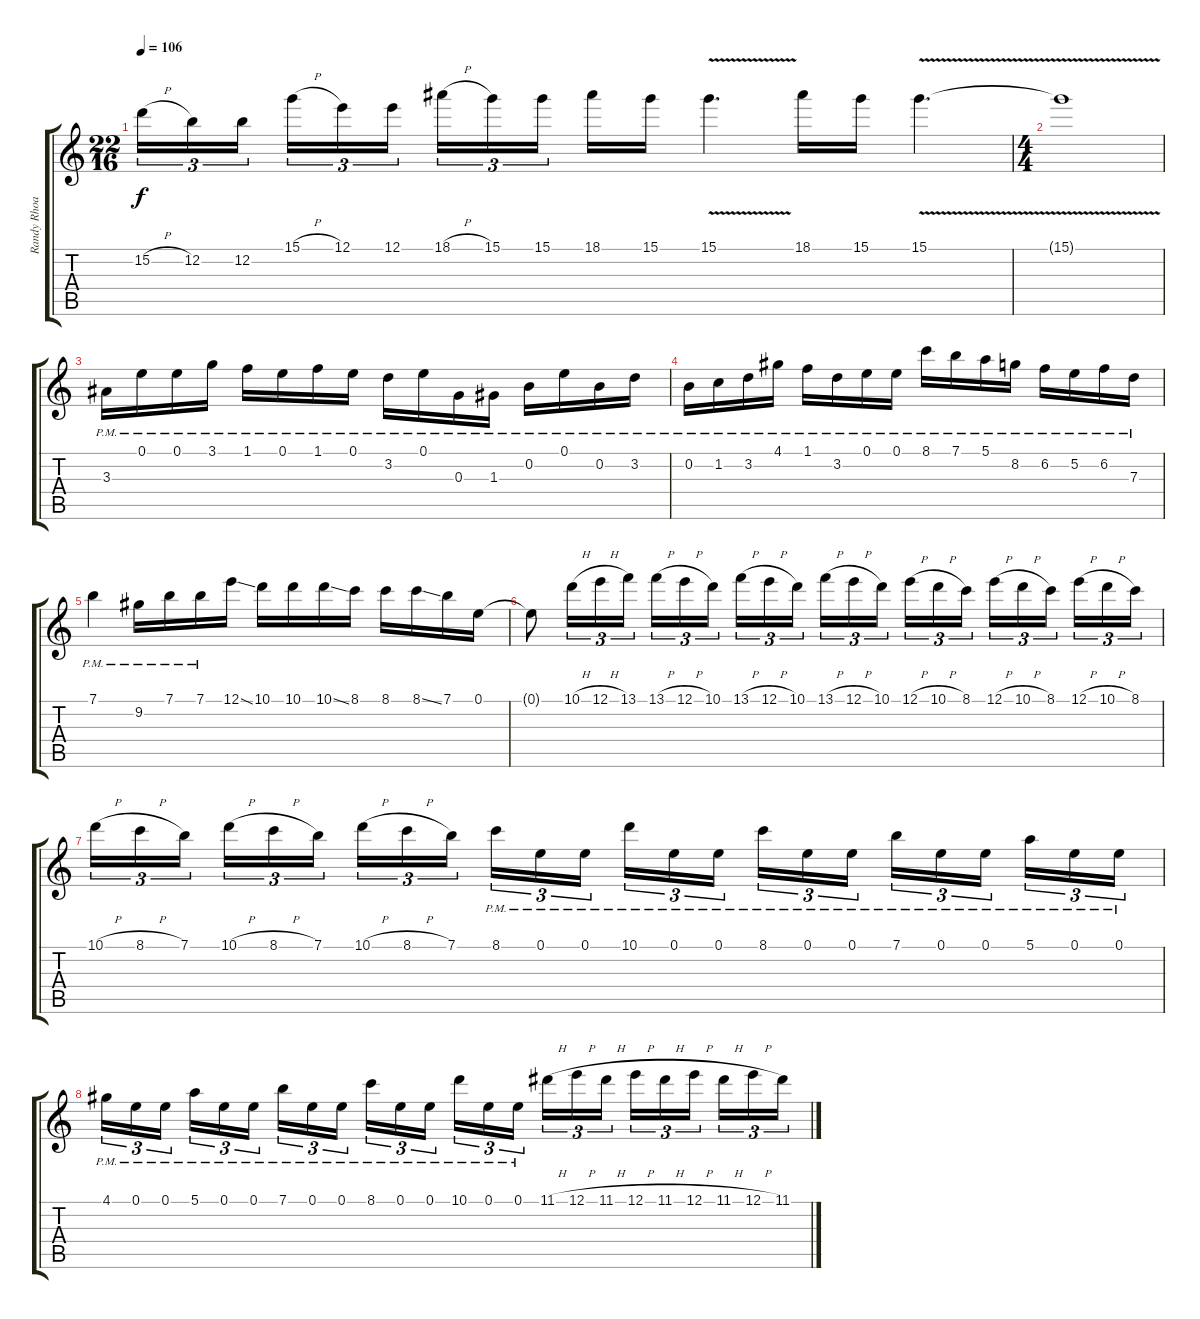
\track ("Randy Rhoads" "Randy Rhoa") {instrument overdrivenguitar}
\staff {score tabs}
\tuning (E4 B3 G3 D3 A2 E2) {hide}
\ts (22 16)
\tempo 106
\clef g2
\ks c
15.2{h}.16{tu (3 2) dy f} 12.2.16{tu (3 2)} 12.2.16{tu (3 2)} 15.1{h}.16{tu (3 2)} 12.1.16{tu (3 2)} 12.1.16{tu (3 2)} 18.1{h}.16{tu (3 2)} 15.1.16{tu (3 2)} 15.1.16{tu (3 2)} 18.1.16 15.1.16 15.1{v}.4{d} 18.1.16 15.1.16 15.1{v}.4{d} |
\ts (4 4)
15.1{t}.1 |
3.3{pm}.16 0.1{pm}.16 0.1{pm}.16 3.1{pm}.16 1.1{pm}.16 0.1{pm}.16 1.1{pm}.16 0.1{pm}.16 3.2{pm}.16 0.1{pm}.16 0.3{pm}.16 1.3{pm}.16 0.2{pm}.16 0.1{pm}.16 0.2{pm}.16 3.2{pm}.16 |
0.2{pm}.16 1.2{pm}.16 3.2{pm}.16 4.1{pm}.16 1.1{pm}.16 3.2{pm}.16 0.1{pm}.16 0.1{pm}.16 8.1{pm}.16 7.1{pm}.16 5.1{pm}.16 8.2{pm}.16 6.2{pm}.16 5.2{pm}.16 6.2{pm}.16 7.3{pm}.16 |
7.1{pm}.4 9.2{pm}.16 7.1{pm}.16 7.1{pm}.16 12.1{ss}.16 10.1.16 10.1.16 10.1{ss}.16 8.1.16 8.1.16 8.1{ss}.16 7.1.16 0.1.16 |
0.1{t}.8 10.1{h}.16{tu (3 2)} 12.1{h}.16{tu (3 2)} 13.1.16{tu (3 2)} 13.1{h}.16{tu (3 2)} 12.1{h}.16{tu (3 2)} 10.1.16{tu (3 2) beam splitsecondary} 13.1{h}.16{tu (3 2)} 12.1{h}.16{tu (3 2)} 10.1.16{tu (3 2)} 13.1{h}.16{tu (3 2)} 12.1{h}.16{tu (3 2)} 10.1.16{tu (3 2) beam splitsecondary} 12.1{h}.16{tu (3 2)} 10.1{h}.16{tu (3 2)} 8.1.16{tu (3 2)} 12.1{h}.16{tu (3 2)} 10.1{h}.16{tu (3 2)} 8.1.16{tu (3 2) beam splitsecondary} 12.1{h}.16{tu (3 2)} 10.1{h}.16{tu (3 2)} 8.1.16{tu (3 2)} |
10.1{h}.16{tu (3 2)} 8.1{h}.16{tu (3 2)} 7.1.16{tu (3 2) beam splitsecondary} 10.1{h}.16{tu (3 2)} 8.1{h}.16{tu (3 2)} 7.1.16{tu (3 2)} 10.1{h}.16{tu (3 2)} 8.1{h}.16{tu (3 2)} 7.1.16{tu (3 2) beam splitsecondary} 8.1{pm}.16{tu (3 2)} 0.1{pm}.16{tu (3 2)} 0.1{pm}.16{tu (3 2)} 10.1{pm}.16{tu (3 2)} 0.1{pm}.16{tu (3 2)} 0.1{pm}.16{tu (3 2) beam splitsecondary} 8.1{pm}.16{tu (3 2)} 0.1{pm}.16{tu (3 2)} 0.1{pm}.16{tu (3 2)} 7.1{pm}.16{tu (3 2)} 0.1{pm}.16{tu (3 2)} 0.1{pm}.16{tu (3 2) beam splitsecondary} 5.1{pm}.16{tu (3 2)} 0.1{pm}.16{tu (3 2)} 0.1{pm}.16{tu (3 2)} |
4.1{pm}.16{tu (3 2)} 0.1{pm}.16{tu (3 2)} 0.1{pm}.16{tu (3 2) beam splitsecondary} 5.1{pm}.16{tu (3 2)} 0.1{pm}.16{tu (3 2)} 0.1{pm}.16{tu (3 2)} 7.1{pm}.16{tu (3 2)} 0.1{pm}.16{tu (3 2)} 0.1{pm}.16{tu (3 2) beam splitsecondary} 8.1{pm}.16{tu (3 2)} 0.1{pm}.16{tu (3 2)} 0.1{pm}.16{tu (3 2)} 10.1{pm}.16{tu (3 2)} 0.1{pm}.16{tu (3 2)} 0.1{pm}.16{tu (3 2) beam splitsecondary} 11.1{h}.16{tu (3 2)} 12.1{h}.16{tu (3 2)} 11.1{h}.16{tu (3 2)} 12.1{h}.16{tu (3 2)} 11.1{h}.16{tu (3 2)} 12.1{h}.16{tu (3 2) beam splitsecondary} 11.1{h}.16{tu (3 2)} 12.1{h}.16{tu (3 2)} 11.1{h}.16{tu (3 2)}
